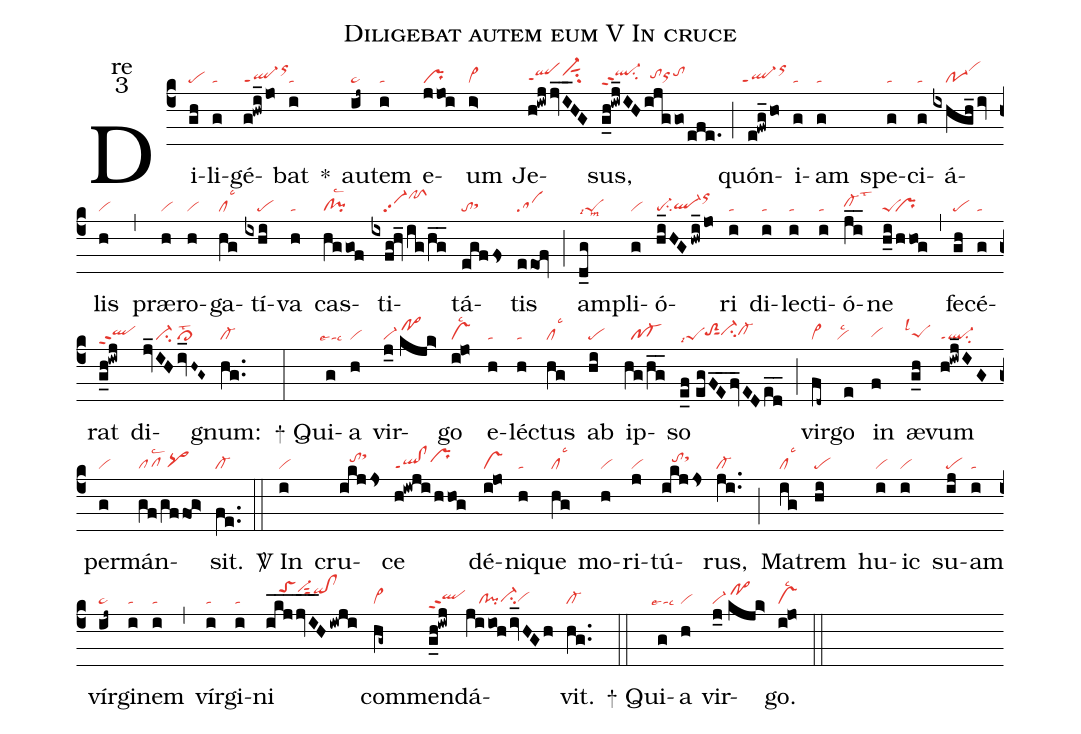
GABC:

name:Diligebat autem eum V In cruce;
office-part:re;
mode:3;
nabc-lines:1;
%%
(c4) Di(gh|pe)li(g|ta)gé(g!hwi_/jo|ql-ppt1orhk)bat(i|ta) <sp>*</sp>() au(ij~|ta>)tem(i|ta) e(jjoi|pr)um(i>|vi>) Je(h!iwjjvI__HG|qlhgppt1vi-hisut1su2)sus,(g_h!iwj_IHijggo/efe.|ql-hippt2su2tohhorhhtohi) (;) quón(e!fwg_/ho|``ql-ppt1orhk)i(g|ta)am(g|ta) spe(g|ta)ci(g|ta)á(ixhgh_/iv|////po-1vihk)lis(h|vi) (,) præ(h|vi)ro(h|vi)ga(hg|cllsc3)tí(ixhi|////pe)va(h|ta) cas(hggof|cl!pilsc2)ti(ixfg!hv_/ig/hg__|////vi-pp2pfShk)tá(egffs|tosthh)tis(eeof|sa) (;) am(d_g|peSlsi7lsm8)pli(g|vi)ó(hi_HG/hwi_/jo|pe-su2ql-hgorhk)ri(i|ta) di(i|ta)lec(i|ta)ti(i|ta)ó(ji__|cl-hhlst3)ne(h_i/hhog|peS``pr) (,) fe(gh|pe)cé(g|ta)rat(g_h!iwj|qlhhppt2) di(jv_IHiv_H~G~|////ci-/cl>lst2)gnum:(hg..|cl-) (:)

<sp>+</sp> Qui(g|``talse4lsc6)a(h|vi) vir(j_0//kjk>|vi-/po>hj)go(i@jo|vslsc2) e(h|ta)léc(h|ta)tus(hg|cllsc3) ab(hi|pe) ip(hg/hg__|//pf-)so(e_f//egFE__fv_EDed__|peSlsi7toS2hhsut1ci-hhcl-hh) (;) vir(fd~|vi>)go(e|``vilsc2) in(f|vihg) æ(g_h|``peShglsl1)vum(h!iwj_IG|ql-ppt1su2) per(g|vi)mán(gf/gf/fo!g>|pflsc2pq>hg)sit.(fe..|cl-) (::)

<sp>V/</sp> In(i|vi) cru(ikjjs|///tohisthk)ce(h!iwji/hhog|ql!clppt1prhi) dé(i@jo|vs)ni(h|ta)que(hg|cllsc3) mo(h|vi)ri(j|vi)tú(ikjjs|///tohisthj)rus,(ji..|cl-) (;) Ma(ig|cllsc3)trem(hi|pe) hu(i|vi)ic(i|vi) su(ij|pe)am(i|ta) vír(ij~|ta>)gi(i|ta)nem(i|ta) (,) vír(i|ta)gi(i|ta)ni(ikj___jvI__H/iwji|////toShkvi-hksut2qihj!clhj) com(hg~|vi>)men(g_h!iwj|qlhhppt2)dá(jiioh/iv_HGh|////cl!pici-hgvihg)vit.(hg..|cl-) (::)

<sp>+</sp> Qui(g|``talse4lsc6)a(h|vi) vir(j_0//kjk>|vi-/po>hj)go.(i@jo|vslsc2) (::)
